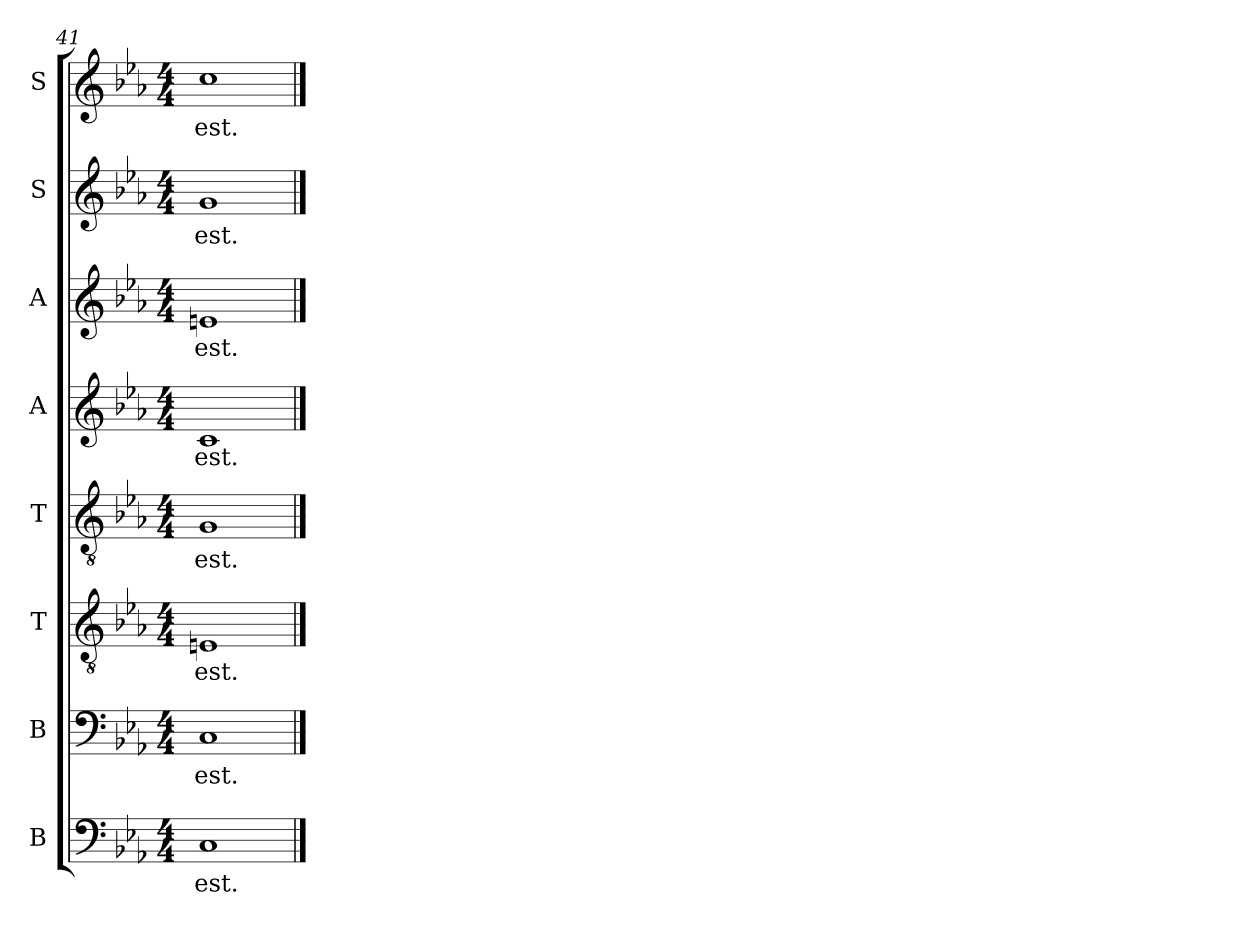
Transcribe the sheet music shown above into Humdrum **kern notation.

**kern	**text	**kern	**text	**kern	**text	**kern	**text	**kern	**text	**kern	**text	**kern	**text	**kern	**text
*part8	*part8	*part7	*part7	*part6	*part6	*part5	*part5	*part4	*part4	*part3	*part3	*part2	*part2	*part1	*part1
*staff8	*staff8	*staff7	*staff7	*staff6	*staff6	*staff5	*staff5	*staff4	*staff4	*staff3	*staff3	*staff2	*staff2	*staff1	*staff1
*I"B	*	*I"B	*	*I"T	*	*I"T	*	*I"A	*	*I"A	*	*I"S	*	*I"S	*
*I'B.	*	*I'B.	*	*I'T.	*	*I'T.	*	*I'A.	*	*I'A.	*	*I'S.	*	*I'S.	*
*clefF4	*	*clefF4	*	*clefGv2	*	*clefGv2	*	*clefG2	*	*clefG2	*	*clefG2	*	*clefG2	*
*	*	*	*	*ITrd7c12	*	*ITrd7c12	*	*	*	*	*	*	*	*	*
*k[b-e-a-]	*	*k[b-e-a-]	*	*k[b-e-a-]	*	*k[b-e-a-]	*	*k[b-e-a-]	*	*k[b-e-a-]	*	*k[b-e-a-]	*	*k[b-e-a-]	*
*E-:	*	*E-:	*	*E-:	*	*E-:	*	*E-:	*	*E-:	*	*E-:	*	*E-:	*
*M4/4	*	*M4/4	*	*M4/4	*	*M4/4	*	*M4/4	*	*M4/4	*	*M4/4	*	*M4/4	*
=41	=41	=41	=41	=41	=41	=41	=41	=41	=41	=41	=41	=41	=41	=41	=41
!	!LO:LY:b:color=#000000	!	!	!	!	!	!	!	!	!	!	!	!	!	!
!	!	!	!LO:LY:b:color=#000000	!	!	!	!	!	!	!	!	!	!	!	!
!	!	!	!	!	!LO:LY:b:color=#000000	!	!	!	!	!	!	!	!	!	!
!	!	!	!	!	!	!	!LO:LY:b:color=#000000	!	!	!	!	!	!	!	!
!	!	!	!	!	!	!	!	!	!LO:LY:b:color=#000000	!	!	!	!	!	!
!	!	!	!	!	!	!	!	!	!	!	!LO:LY:b:color=#000000	!	!	!	!
!	!	!	!	!	!	!	!	!	!	!	!	!	!LO:LY:b:color=#000000	!	!
!	!	!	!	!	!	!	!	!	!	!	!	!	!	!	!LO:LY:b:color=#000000
1Ci	est.	1Ci	est.	1EEni	est.	1GGi	est.	1ci	est.	1eni	est.	1gi	est.	1cci	est.
==	==	==	==	==	==	==	==	==	==	==	==	==	==	==	==
*-	*-	*-	*-	*-	*-	*-	*-	*-	*-	*-	*-	*-	*-	*-	*-
